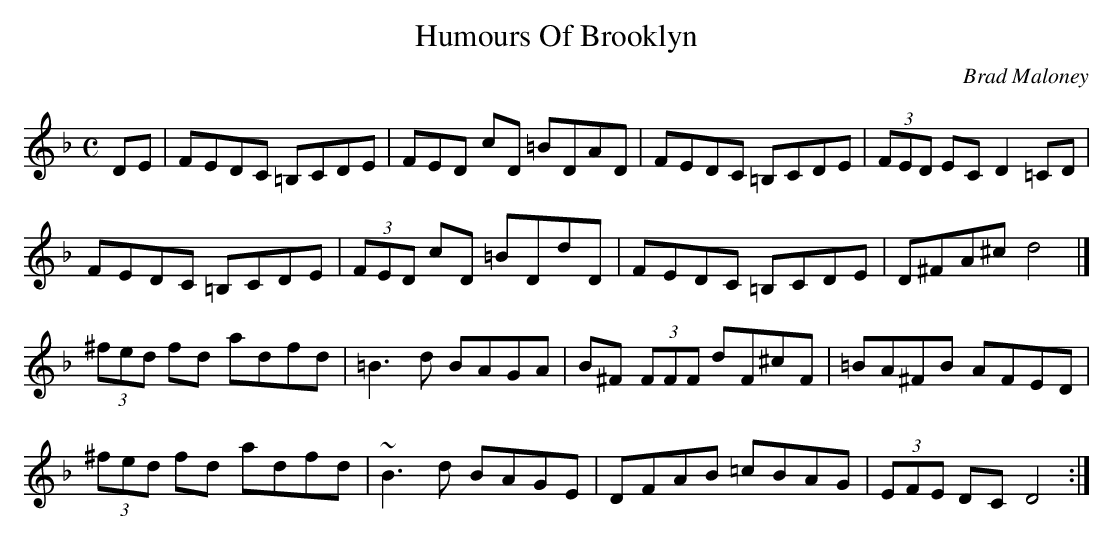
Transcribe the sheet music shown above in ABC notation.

X:1
T:Humours Of Brooklyn
C:Brad Maloney
M:C
L:1/8
K:Dm
DE|FEDC =B,CDE | 3FED cD =BDAD | FEDC =B,CDE | (3FED EC D2 =CD |
FEDC =B,CDE | (3FED cD =BDdD | FEDC =B,CDE | D^FA^c d4|]
(3^fed fd adfd | =B3 d BAGA | B^F (3FFF dF^cF| =BA^FB AFED |
(3^fed fd adfd | ~B3 d BAGE | DFAB =cBAG |(3EFE DC D4:|
